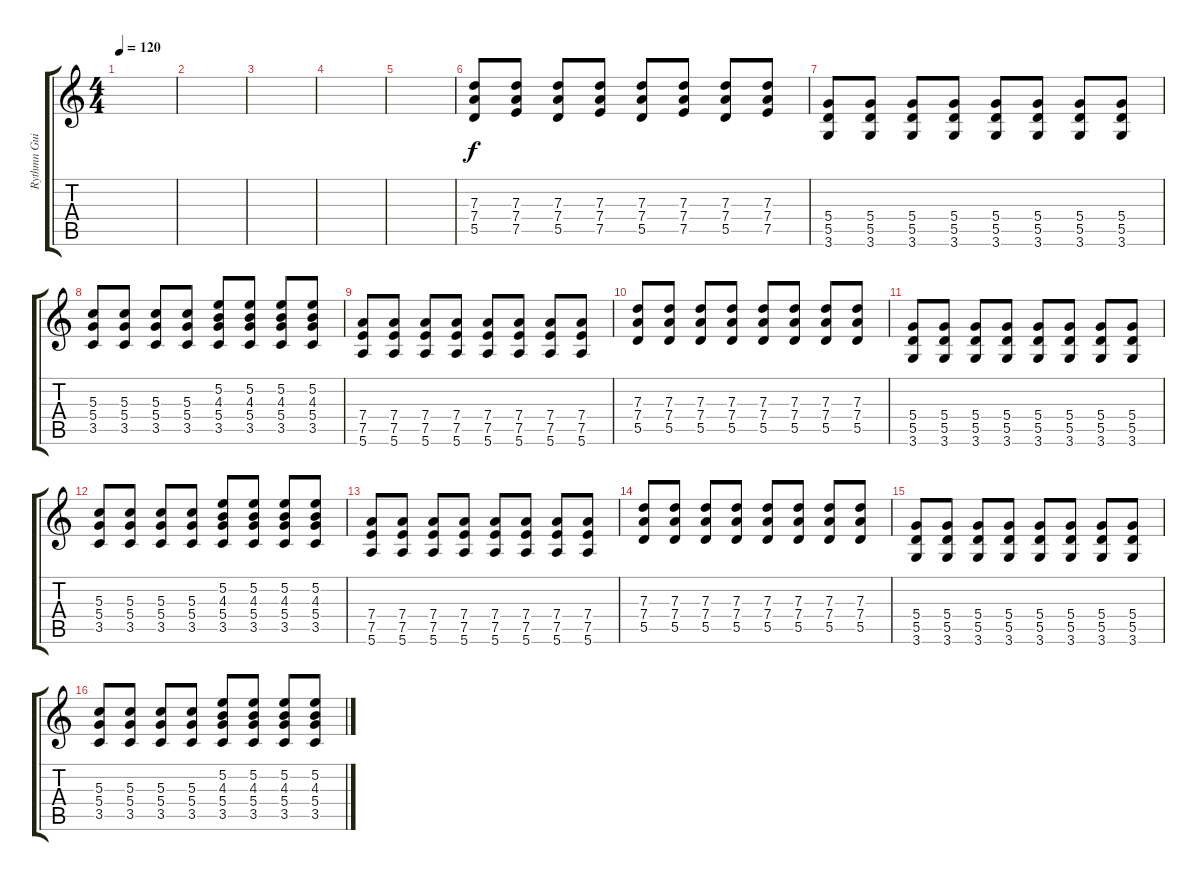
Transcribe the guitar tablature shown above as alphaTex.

\track ("Rythmn Guitar" "Rythmn Gui") {instrument distortionguitar}
\staff {score tabs}
\tuning (E4 B3 G3 D3 A2 E2) {hide}
\ts (4 4)
\tempo 120
\clef g2
\ks c
|
|
|
|
|
(7.3 7.4 5.5).8 (7.3 7.4 7.5).8 (7.3 7.4 5.5).8 (7.3 7.4 7.5).8 (7.3 7.4 5.5).8 (7.3 7.4 7.5).8 (7.3 7.4 5.5).8 (7.3 7.4 7.5).8 |
(5.4 5.5 3.6).8 (5.4 5.5 3.6).8 (5.4 5.5 3.6).8 (5.4 5.5 3.6).8 (5.4 5.5 3.6).8 (5.4 5.5 3.6).8 (5.4 5.5 3.6).8 (5.4 5.5 3.6).8 |
(5.3 5.4 3.5).8 (5.3 5.4 3.5).8 (5.3 5.4 3.5).8 (5.3 5.4 3.5).8 (5.2 4.3 5.4 3.5).8 (5.2 4.3 5.4 3.5).8 (5.2 4.3 5.4 3.5).8 (5.2 4.3 5.4 3.5).8 |
(7.4 7.5 5.6).8 (7.4 7.5 5.6).8 (7.4 7.5 5.6).8 (7.4 7.5 5.6).8 (7.4 7.5 5.6).8 (7.4 7.5 5.6).8 (7.4 7.5 5.6).8 (7.4 7.5 5.6).8 |
(7.3 7.4 5.5).8 (7.3 7.4 5.5).8 (7.3 7.4 5.5).8 (7.3 7.4 5.5).8 (7.3 7.4 5.5).8 (7.3 7.4 5.5).8 (7.3 7.4 5.5).8 (7.3 7.4 5.5).8 |
(5.4 5.5 3.6).8 (5.4 5.5 3.6).8 (5.4 5.5 3.6).8 (5.4 5.5 3.6).8 (5.4 5.5 3.6).8 (5.4 5.5 3.6).8 (5.4 5.5 3.6).8 (5.4 5.5 3.6).8 |
(5.3 5.4 3.5).8 (5.3 5.4 3.5).8 (5.3 5.4 3.5).8 (5.3 5.4 3.5).8 (5.2 4.3 5.4 3.5).8 (5.2 4.3 5.4 3.5).8 (5.2 4.3 5.4 3.5).8 (5.2 4.3 5.4 3.5).8 |
(7.4 7.5 5.6).8 (7.4 7.5 5.6).8 (7.4 7.5 5.6).8 (7.4 7.5 5.6).8 (7.4 7.5 5.6).8 (7.4 7.5 5.6).8 (7.4 7.5 5.6).8 (7.4 7.5 5.6).8 |
(7.3 7.4 5.5).8 (7.3 7.4 5.5).8 (7.3 7.4 5.5).8 (7.3 7.4 5.5).8 (7.3 7.4 5.5).8 (7.3 7.4 5.5).8 (7.3 7.4 5.5).8 (7.3 7.4 5.5).8 |
(5.4 5.5 3.6).8 (5.4 5.5 3.6).8 (5.4 5.5 3.6).8 (5.4 5.5 3.6).8 (5.4 5.5 3.6).8 (5.4 5.5 3.6).8 (5.4 5.5 3.6).8 (5.4 5.5 3.6).8 |
(5.3 5.4 3.5).8 (5.3 5.4 3.5).8 (5.3 5.4 3.5).8 (5.3 5.4 3.5).8 (5.2 4.3 5.4 3.5).8 (5.2 4.3 5.4 3.5).8 (5.2 4.3 5.4 3.5).8 (5.2 4.3 5.4 3.5).8
